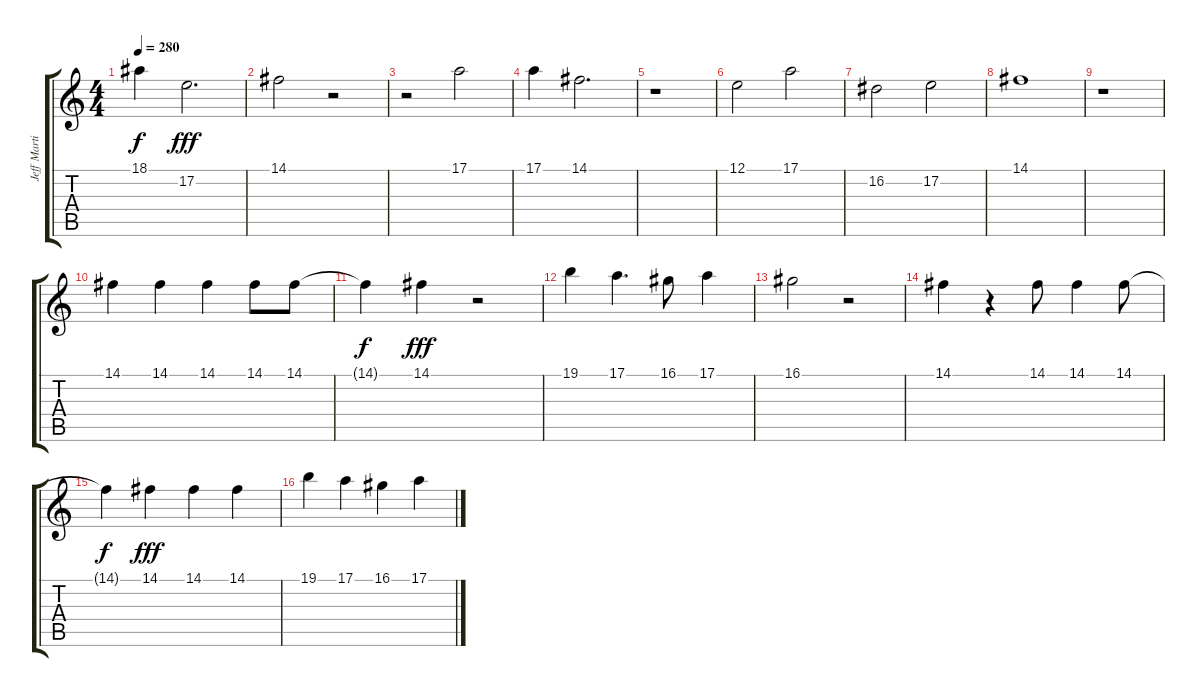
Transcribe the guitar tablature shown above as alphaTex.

\track ("Jeff Martin (Vocals)" "Jeff Marti") {instrument synthvoice}
\staff {score tabs}
\tuning (E4 B3 G3 D3 A2 E2) {hide}
\ts (4 4)
\tempo 280
\clef g2
\ks c
18.1{t}.4{dy f} 17.2.2{d dy fff} |
14.1.2 r.2 |
r.2 17.1.2 |
17.1.4 14.1.2{d} |
r.1 |
12.1.2 17.1.2 |
16.2.2 17.2.2 |
14.1.1 |
r.1 |
14.1.4 14.1.4 14.1.4 14.1.8 14.1.8 |
14.1{t}.4{dy f} 14.1.4{dy fff} r.2 |
19.1.4 17.1.4{d} 16.1.8 17.1.4 |
16.1.2 r.2 |
14.1.4 r.4 14.1.8 14.1.4 14.1.8 |
14.1{t}.4{dy f} 14.1.4{dy fff} 14.1.4 14.1.4 |
19.1.4 17.1.4 16.1.4 17.1.4
